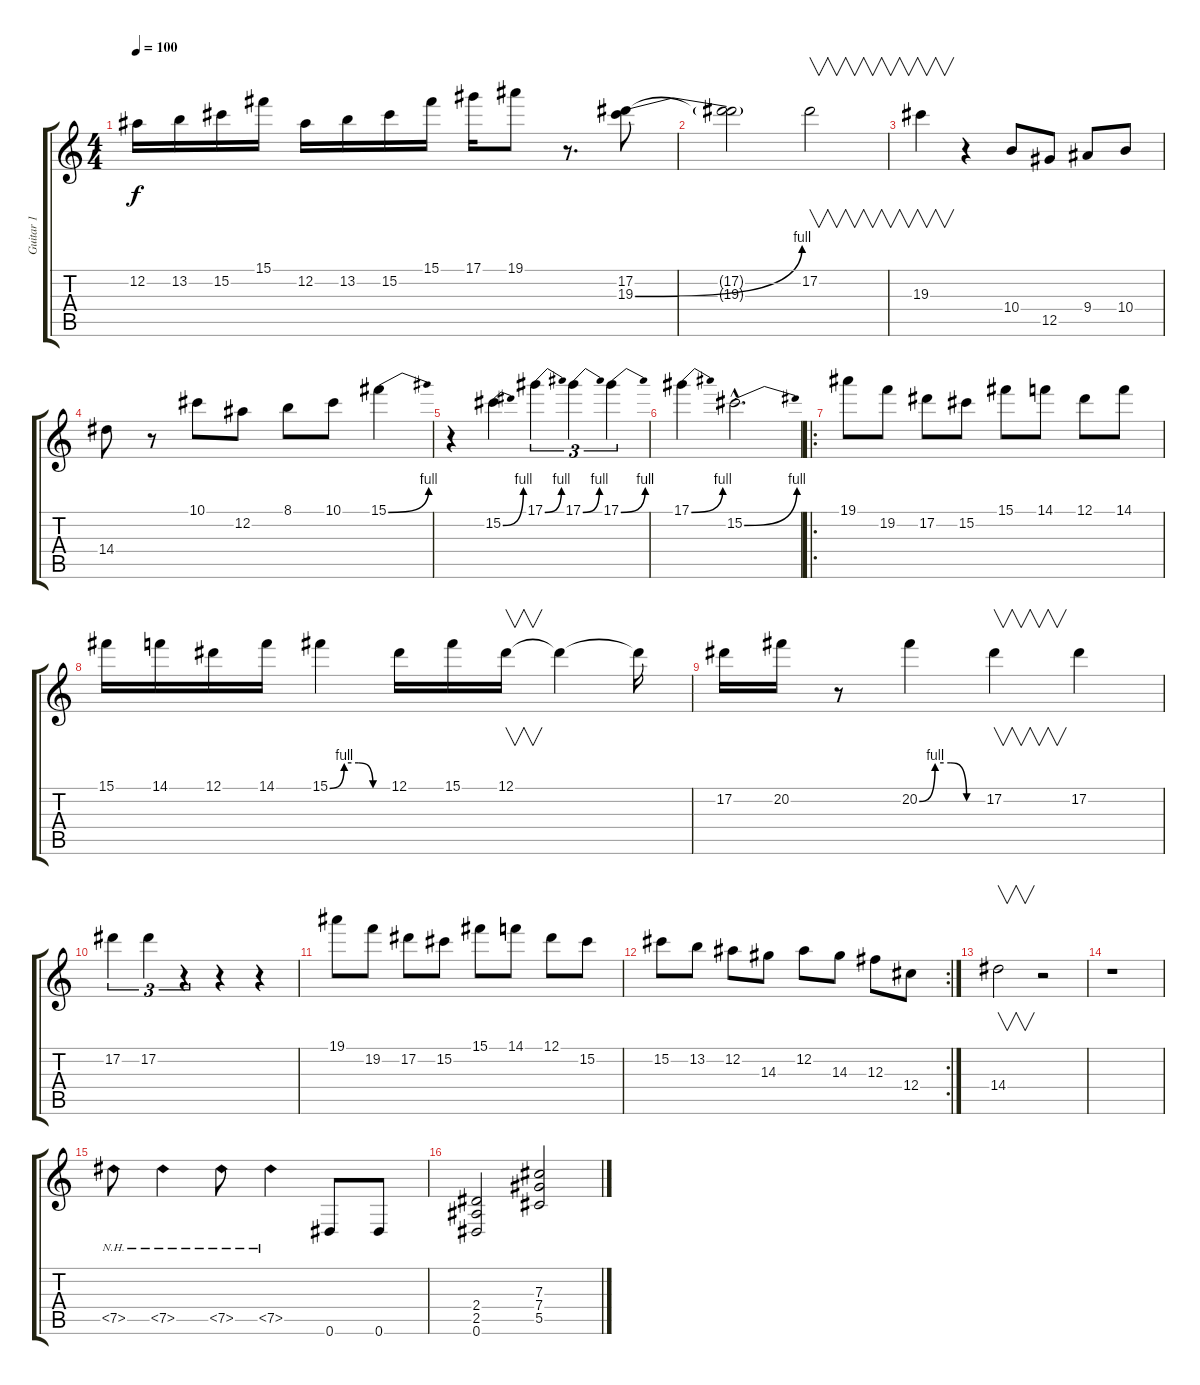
\track ("Guitar 1" "Guitar 1") {instrument distortionguitar}
\staff {score tabs}
\tuning (Eb4 Bb3 Gb3 Db3 Ab2 Eb2) {hide}
\ts (4 4)
\tempo 100
\clef g2
\ks c
12.2.16{dy f} 13.2.16 15.2.16 15.1.16 12.2.16 13.2.16 15.2.16 15.1.16 17.1.16 19.1.8 r.8{d} (17.2 19.3{be (bend 0 0 60 4)}).8 |
(17.2{t} 19.3{t}).2 17.2.2{v} |
19.3.4{v} r.4 10.4.8 12.5.8 9.4.8 10.4.8 |
14.4.8 r.8 10.1.8 12.2.8 8.1.8 10.1.8 15.1{be (bend 0 0 60 4)}.4 |
r.4 15.2{be (bend 0 0 60 4)}.4 17.1{be (bend 0 0 60 4)}.4{tu (3 2)} 17.1{be (bend 0 0 60 4)}.4{tu (3 2)} 17.1{be (bend 0 0 60 4)}.4{tu (3 2)} |
17.1{be (bend 0 0 60 4)}.4 15.2{be (bend 0 0 60 4) hac}.2{d} |
\ro
19.1.8 19.2.8 17.2.8 15.2.8 15.1.8 14.1.8 12.1.8 14.1.8 |
15.1.16 14.1.16 12.1.16 14.1.16 15.1{be (custom 0 0 15 4 30 4 45 0 60 0)}.4 12.1.16 15.1.16 12.1.16{v} 12.1{t}.4 12.1{t}.16 |
17.2.16 20.2.16 r.8 20.2{be (custom 0 0 15 4 30 4 45 0 60 0)}.4 17.2.4{v} 17.2.4 |
17.2.4{tu (3 2)} 17.2.4{tu (3 2)} r.4{tu (3 2)} r.4 r.4 |
19.1.8 19.2.8 17.2.8 15.2.8 15.1.8 14.1.8 12.1.8 15.2.8 |
\rc 2
15.2.8 13.2.8 12.2.8 14.3.8 12.2.8 14.3.8 12.3.8 12.4.8 |
14.4.2{v} r.2 |
r.1 |
7.5{nh}.8 7.5{nh}.4 7.5{nh}.8 7.5{nh}.4 0.6.8 0.6.8 |
(2.4 2.5 0.6).2{volume 11} (7.3 7.4 5.5).2
